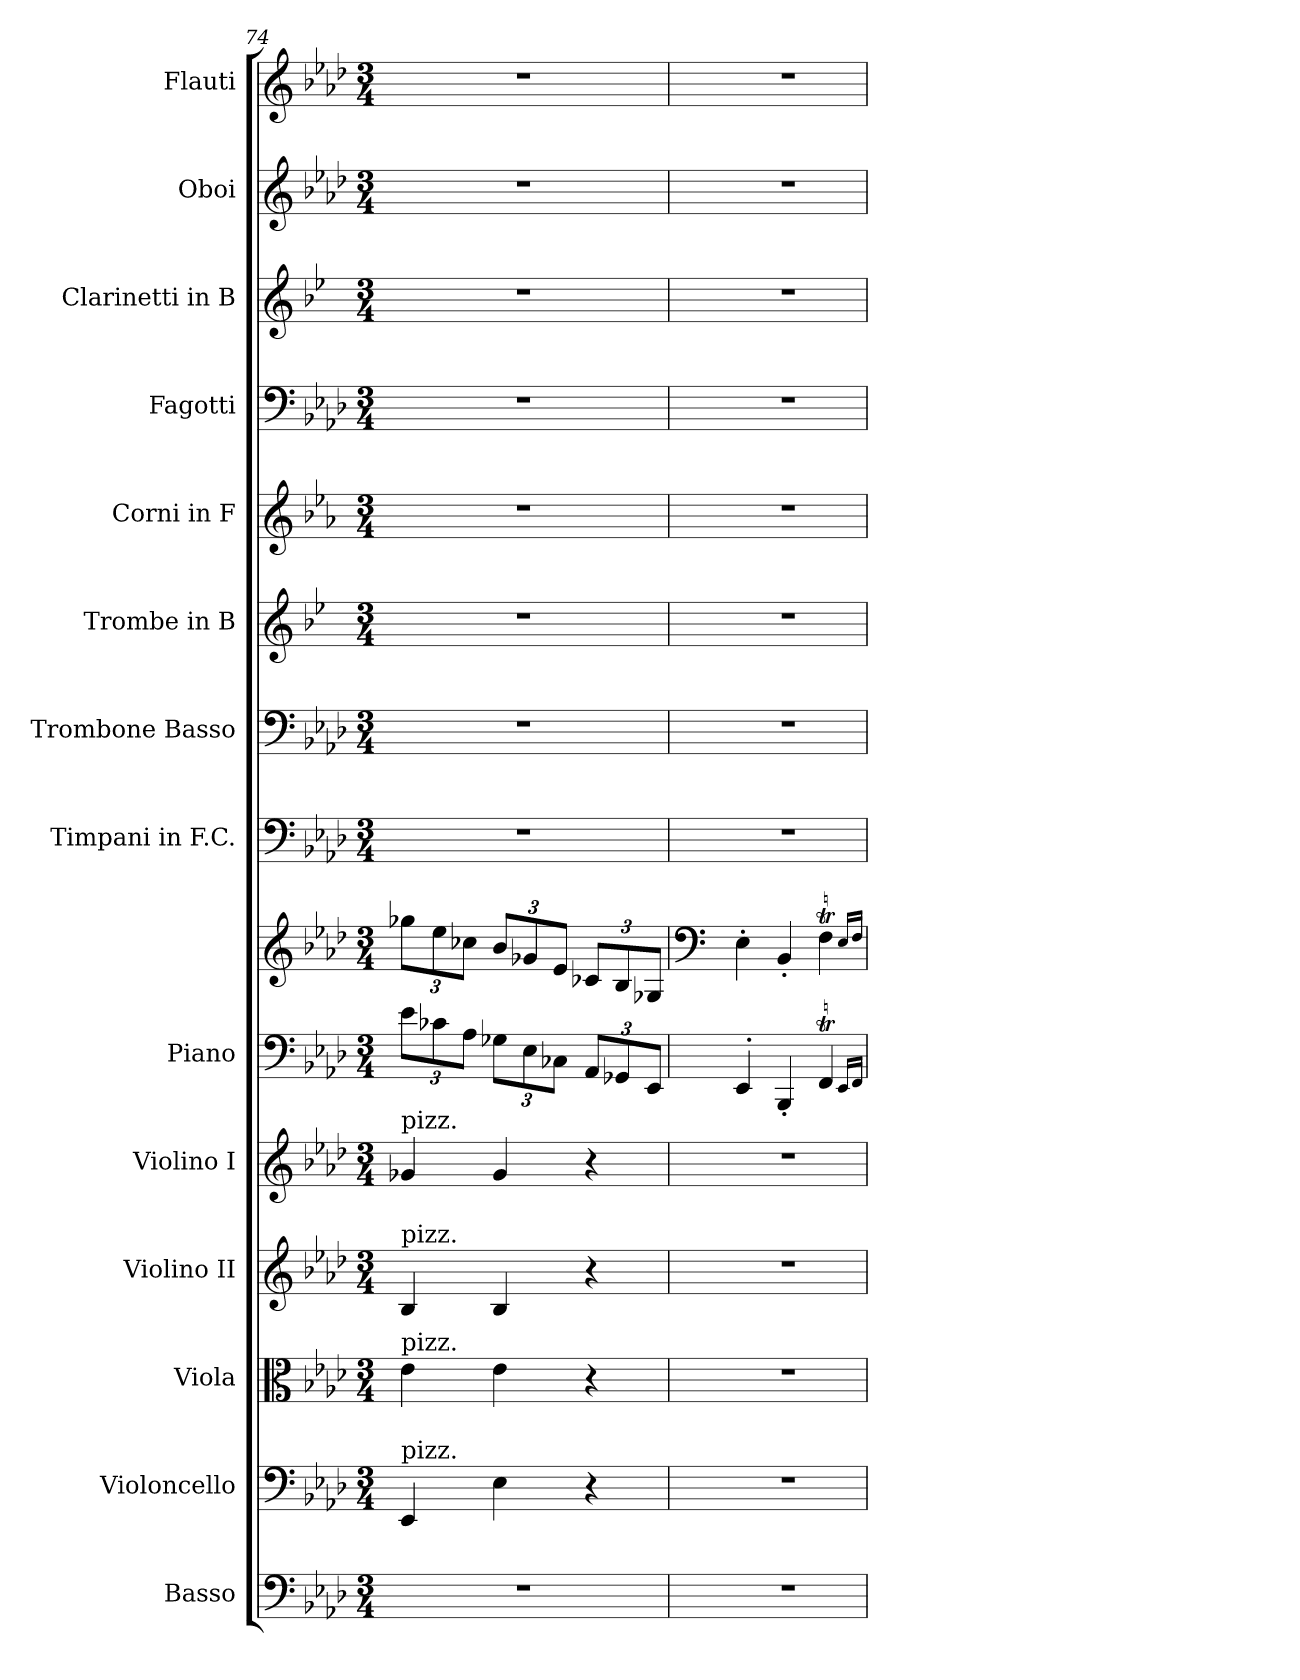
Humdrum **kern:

**kern	**kern	**kern	**kern	**kern	**kern	**kern	**kern	**kern	**kern	**kern	**kern	**kern	**kern	**kern
*part14	*part13	*part12	*part11	*part10	*part9	*part9	*part8	*part7	*part6	*part5	*part4	*part3	*part2	*part1
*staff15	*staff14	*staff13	*staff12	*staff11	*staff10	*staff9	*staff8	*staff7	*staff6	*staff5	*staff4	*staff3	*staff2	*staff1
*I"Basso	*I"Violoncello	*I"Viola	*I"Violino II	*I"Violino I	*I"Piano	*	*I"Timpani in F.C.	*I"Trombone Basso	*I"Trombe in B	*I"Corni in F	*I"Fagotti	*I"Clarinetti in B	*I"Oboi	*I"Flauti
*	*	*	*	*	*I'Pno.	*	*I'Timp.	*	*	*	*	*	*I'Ob.	*I'Fl.
*clefF4	*clefF4	*clefC3	*clefG2	*clefG2	*clefF4	*clefG2	*clefF4	*clefF4	*clefG2	*clefG2	*clefF4	*clefG2	*clefG2	*clefG2
*ITrd7c12	*	*	*	*	*	*	*	*	*ITrd1c2	*ITrd4c7	*	*ITrd1c2	*	*
*k[b-e-a-d-]	*k[b-e-a-d-]	*k[b-e-a-d-]	*k[b-e-a-d-]	*k[b-e-a-d-]	*k[b-e-a-d-]	*k[b-e-a-d-]	*k[b-e-a-d-]	*k[b-e-a-d-]	*k[b-e-a-d-]	*k[b-e-a-d-]	*k[b-e-a-d-]	*k[b-e-a-d-]	*k[b-e-a-d-]	*k[b-e-a-d-]
*M3/4	*M3/4	*M3/4	*M3/4	*M3/4	*M3/4	*M3/4	*M3/4	*M3/4	*M3/4	*M3/4	*M3/4	*M3/4	*M3/4	*M3/4
*	*	*	*	*	*Xbrackettup	*Xbrackettup	*	*	*	*	*	*	*	*
=74	=74	=74	=74	=74	=74	=74	=74	=74	=74	=74	=74	=74	=74	=74
!	!	!	!	!LO:TX:a:t=pizz.	!	!	!	!	!	!	!	!	!	!
!	!	!	!LO:TX:a:t=pizz.	!	!	!	!	!	!	!	!	!	!	!
!	!	!LO:TX:a:t=pizz.	!	!	!	!	!	!	!	!	!	!	!	!
!	!LO:TX:a:t=pizz.	!	!	!	!	!	!	!	!	!	!	!	!	!
2.r	4EE-/	4e-\	4B-/	4g-X/	12e-\L	12gg-X\L	2.r	2.r	2.r	2.r	2.r	2.r	2.r	2.r
.	.	.	.	.	12c-X\	12ee-\	.	.	.	.	.	.	.	.
.	.	.	.	.	12A-\J	12cc-X\J	.	.	.	.	.	.	.	.
.	4E-\	4e-\	4B-/	4g-/	12G-X\L	12b-/L	.	.	.	.	.	.	.	.
.	.	.	.	.	12E-\	12g-X/	.	.	.	.	.	.	.	.
.	.	.	.	.	12C-X\J	12e-/J	.	.	.	.	.	.	.	.
.	4r	4r	4r	4r	12AA-/L	12c-X/L	.	.	.	.	.	.	.	.
.	.	.	.	.	12GG-X/	12B-/	.	.	.	.	.	.	.	.
.	.	.	.	.	12EE-/J	12G-X/J	.	.	.	.	.	.	.	.
!!LO:LB:g=z
=75	=75	=75	=75	=75	=75	=75	=75	=75	=75	=75	=75	=75	=75	=75
*	*	*	*	*	*	*clefF4	*	*	*	*	*	*	*	*
*	*	*	*	*	*^	*^	*	*	*	*	*	*	*	*
2.r	2.r	2.r	2.r	2.r	4EE-'/	4GG-X/yy	4E-'\	4G-X/yy	2.r	2.r	2.r	2.r	2.r	2.r	2.r	2.r
.	.	.	.	.	4BBB-'/	2ryy	4BB-'/	2ryy	.	.	.	.	.	.	.	.
.	.	.	.	.	4FFT/	.	4FT\	.	.	.	.	.	.	.	.	.
*	*	*	*	*	*v	*v	*	*	*	*	*	*	*	*	*	*
*	*	*	*	*	*	*v	*v	*	*	*	*	*	*	*	*
.	.	.	.	.	16qEE-/LL	16qE-/LL	.	.	.	.	.	.	.	.
.	.	.	.	.	16qFF/JJ	16qF/JJ	.	.	.	.	.	.	.	.
=	=	=	=	=	=	=	=	=	=	=	=	=	=	=
*-	*-	*-	*-	*-	*-	*-	*-	*-	*-	*-	*-	*-	*-	*-
